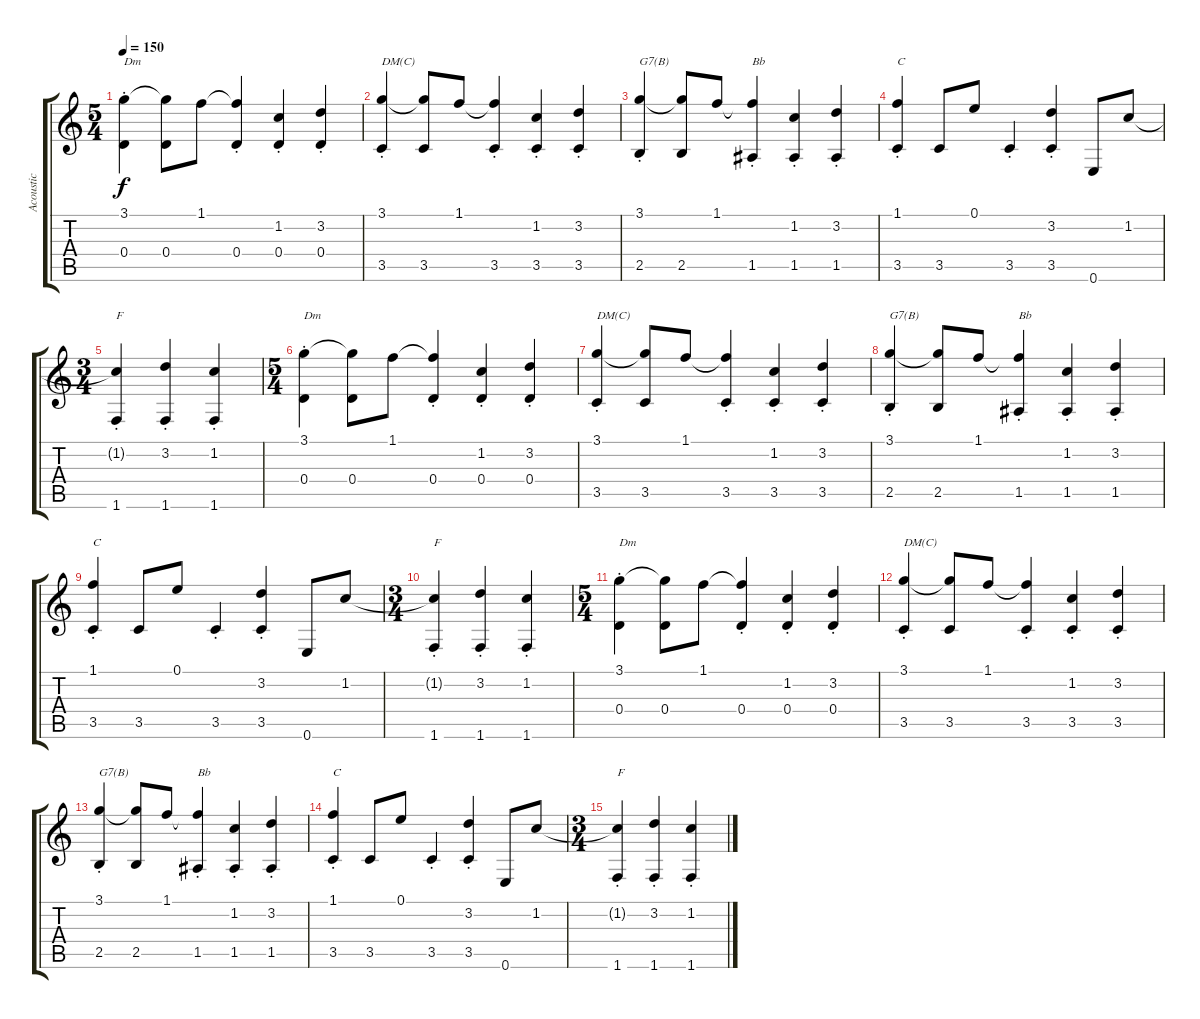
\track ("Acoustic" "Acoustic") {instrument acousticguitarsteel}
\staff {score tabs}
\tuning (E4 B3 G3 D3 A2 E2) {hide}
\ts (5 4)
\tempo 150
\clef g2
\ks c
(3.1 0.4{st}).4{txt "Dm" dy f} (3.1{t} 0.4).8 1.1.8 (1.1{t} 0.4{st}).4 (1.2 0.4{st}).4 (3.2 0.4{st}).4 |
(3.1 3.5{st}).4{txt "DM(C)"} (3.1{t} 3.5).8 1.1.8 (1.1{t} 3.5{st}).4 (1.2 3.5{st}).4 (3.2 3.5{st}).4 |
(3.1 2.5{st}).4{txt "G7(B)"} (3.1{t} 2.5).8 1.1.8 (1.1{t} 1.5{st}).4{txt "Bb"} (1.2 1.5{st}).4 (3.2 1.5{st}).4 |
(1.1 3.5{st}).4{txt "C"} 3.5.8 0.1.8 3.5{st}.4 (3.2 3.5{st}).4 0.6.8 1.2.8 |
\ts (3 4)
(1.2{t} 1.6{st}).4{txt "F"} (3.2 1.6{st}).4 (1.2 1.6{st}).4 |
\ts (5 4)
(3.1 0.4{st}).4{txt "Dm"} (3.1{t} 0.4).8 1.1.8 (1.1{t} 0.4{st}).4 (1.2 0.4{st}).4 (3.2 0.4{st}).4 |
(3.1 3.5{st}).4{txt "DM(C)"} (3.1{t} 3.5).8 1.1.8 (1.1{t} 3.5{st}).4 (1.2 3.5{st}).4 (3.2 3.5{st}).4 |
(3.1 2.5{st}).4{txt "G7(B)"} (3.1{t} 2.5).8 1.1.8 (1.1{t} 1.5{st}).4{txt "Bb"} (1.2 1.5{st}).4 (3.2 1.5{st}).4 |
(1.1 3.5{st}).4{txt "C"} 3.5.8 0.1.8 3.5{st}.4 (3.2 3.5{st}).4 0.6.8 1.2.8 |
\ts (3 4)
(1.2{t} 1.6{st}).4{txt "F"} (3.2 1.6{st}).4 (1.2 1.6{st}).4 |
\ts (5 4)
(3.1 0.4{st}).4{txt "Dm"} (3.1{t} 0.4).8 1.1.8 (1.1{t} 0.4{st}).4 (1.2 0.4{st}).4 (3.2 0.4{st}).4 |
(3.1 3.5{st}).4{txt "DM(C)"} (3.1{t} 3.5).8 1.1.8 (1.1{t} 3.5{st}).4 (1.2 3.5{st}).4 (3.2 3.5{st}).4 |
(3.1 2.5{st}).4{txt "G7(B)"} (3.1{t} 2.5).8 1.1.8 (1.1{t} 1.5{st}).4{txt "Bb"} (1.2 1.5{st}).4 (3.2 1.5{st}).4 |
(1.1 3.5{st}).4{txt "C"} 3.5.8 0.1.8 3.5{st}.4 (3.2 3.5{st}).4 0.6.8 1.2.8 |
\ts (3 4)
(1.2{t} 1.6{st}).4{txt "F"} (3.2 1.6{st}).4 (1.2 1.6{st}).4
